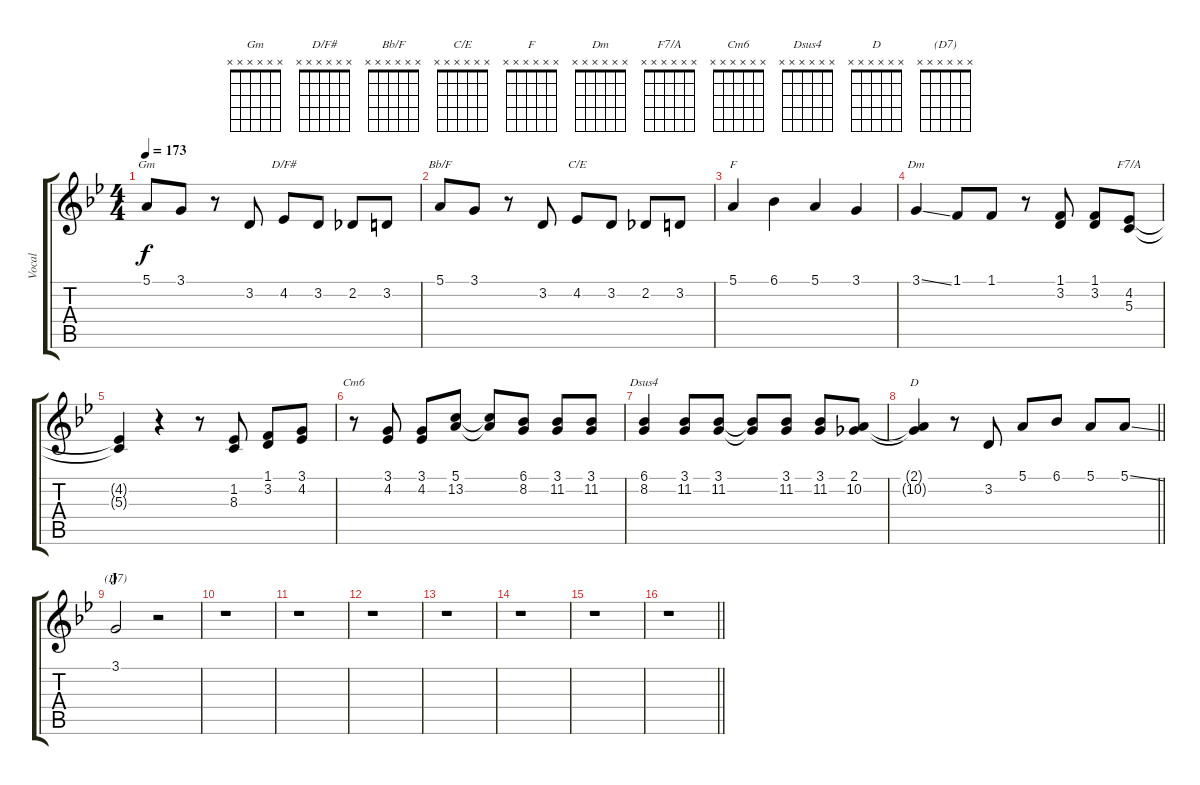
\track ("Vocal" "Vocal") {instrument synthvoice}
\staff {score tabs}
\tuning (E4 B3 G3 D3 A2 E2) {hide}
\chord ("Gm" x x x x x x)
\chord ("D/F#" x x x x x x)
\chord ("Bb/F" x x x x x x)
\chord ("C/E" x x x x x x)
\chord ("F" x x x x x x)
\chord ("Dm" x x x x x x)
\chord ("F7/A" x x x x x x)
\chord ("Cm6" x x x x x x)
\chord ("Dsus4" x x x x x x)
\chord ("D" x x x x x x)
\chord ("(D7)" x x x x x x)
\ts (4 4)
\tempo 173
\clef g2
\ks bb
5.1.8{ch "Gm" dy f} 3.1.8 r.8 3.2.8 4.2.8{ch "D/F#"} 3.2.8 2.2.8 3.2.8 |
5.1.8{ch "Bb/F"} 3.1.8 r.8 3.2.8 4.2.8{ch "C/E"} 3.2.8 2.2.8 3.2.8 |
5.1.4{ch "F"} 6.1.4 5.1.4 3.1.4 |
3.1{ss}.4{ch "Dm"} 1.1.8 1.1.8 r.8 (1.1 3.2).8 (1.1 3.2).8 (4.2 5.3).8{ch "F7/A"} |
(4.2{t} 5.3{t}).4 r.4 r.8 (1.2 8.3).8 (1.1 3.2).8 (3.1 4.2).8 |
r.8{ch "Cm6"} (3.1 4.2).8 (3.1 4.2).8 (5.1 13.2).8 (5.1{t} 13.2{t}).8 (6.1 8.2).8 (3.1 11.2).8 (3.1 11.2).8 |
(6.1 8.2).4{ch "Dsus4"} (3.1 11.2).8 (3.1 11.2).8 (3.1{t} 11.2{t}).8 (3.1 11.2).8 (3.1 11.2).8 (2.1 10.2).8 |
\barLineRight lightlight
(2.1{t} 10.2{t}).4{ch "D"} r.8 3.2.8 5.1.8 6.1.8 5.1.8 5.1{ss}.8 |
\section ("" "J")
3.1.2{ch "(D7)"} r.2 |
r.1 |
r.1 |
r.1 |
r.1 |
r.1 |
r.1 |
\barLineRight lightlight
r.1
